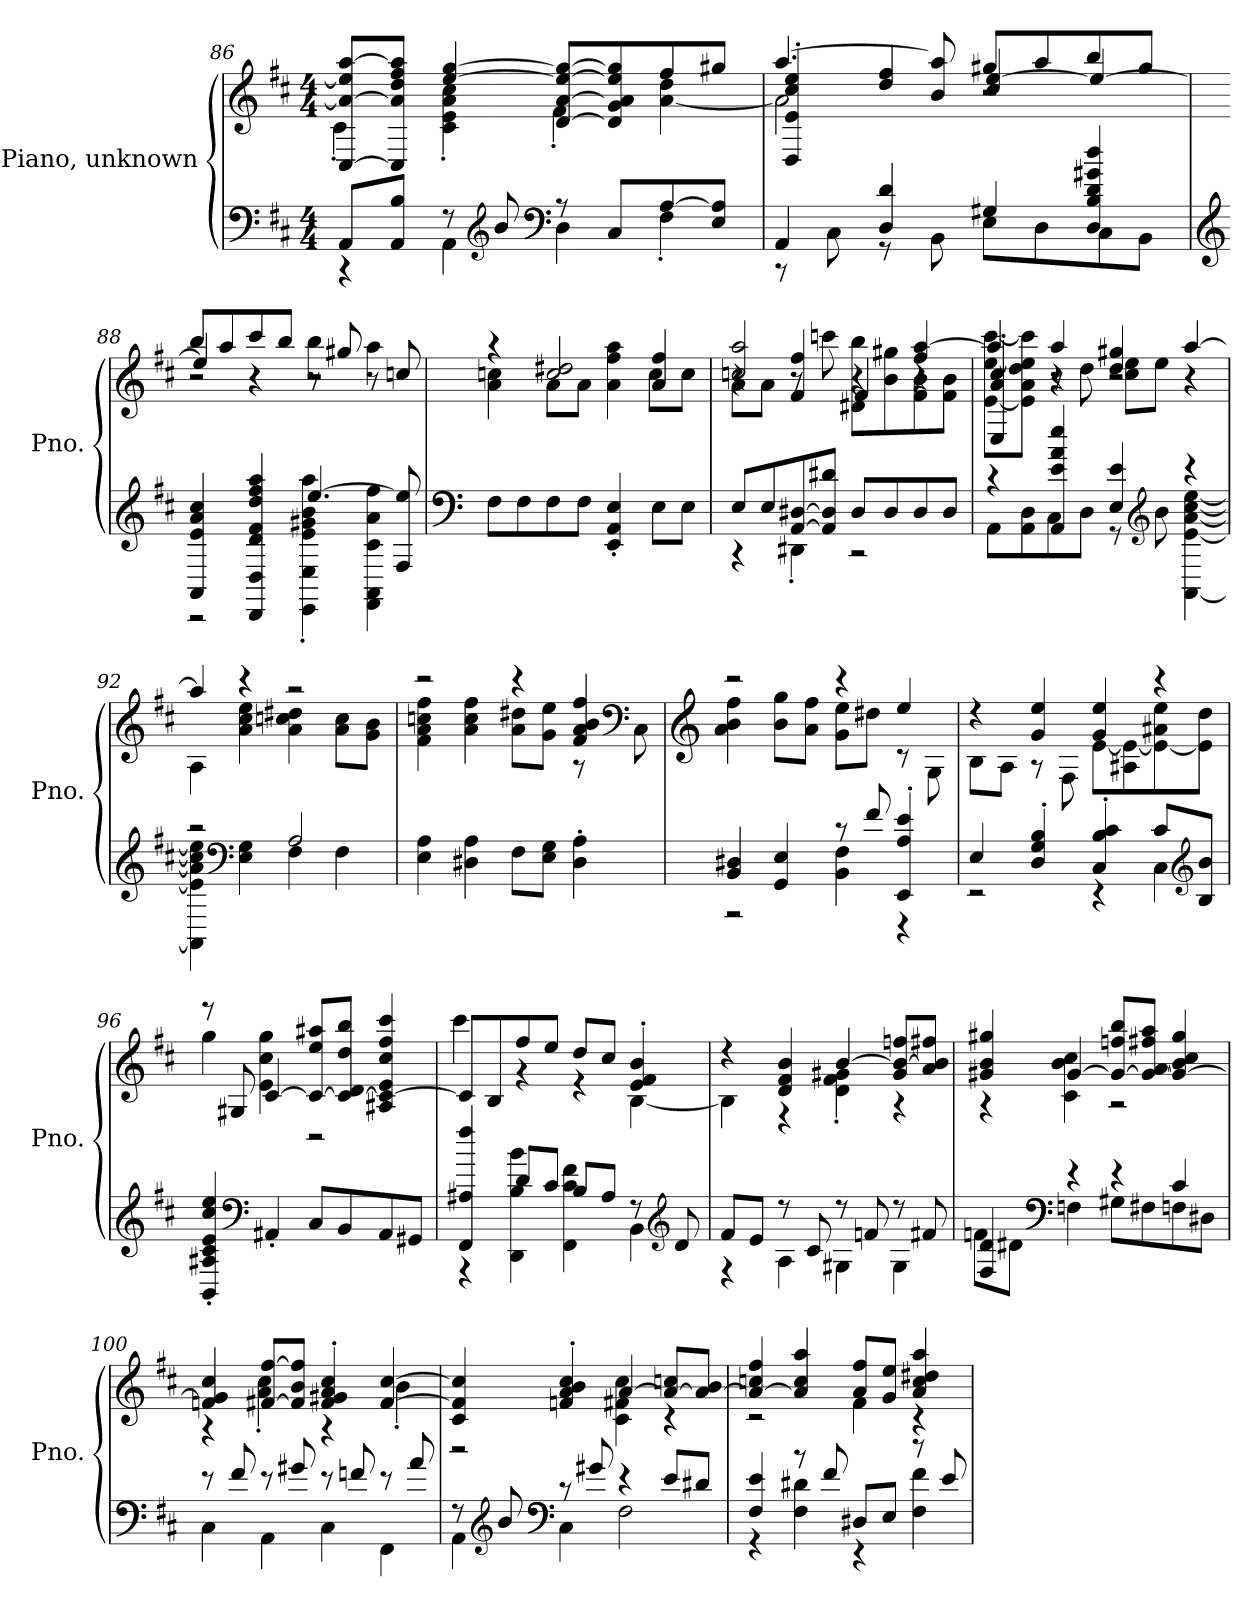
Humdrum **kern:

**kern	**kern
*part1	*part1
*staff2	*staff1
*I"Piano, unknown	*
*I'Pno.	*
*clefF4	*clefG2
*k[f#c#]	*k[f#c#]
*M4/4	*M4/4
=86	=86
*^	*^
8AA/L	4r	[8C#/ 8a/_ 8ee/] [8aa/L	4c#'\
8AA/ 8B/J	.	8C#/] 8a/] 8dd/ 8ff#/ 8aa/]J	.
8r	4AA\	[4ee/ [4gg/	4c#\' 4e\' 4a\' 4cc#\'
*clefG2	*	*	*
8b/	.	.	.
*clefF4	*	*	*
8r	4D\	[8d/ [8a/ 8ee/_ 8gg/_L	4f#'\
8C#/L	.	8d/] 8g/ 8a/] 8ee/] 8gg/]	.
[8A/	4F#'\	8ff#/	[4a\ 4dd\
8E/ 8A/]J	.	8gg#X/J	.
=87	=87	=87	=87
*	*	*	*^
4AA/	8r	[4.aa/	2a\]	4D/' 4e/' 4cc#/' 4ee/'
.	8C#\	.	.	.
4D/ 4d/	8r	.	.	4dd/ 4ff#/
.	8BB\	8b/ 8aa/]	.	.
4G#X/	8E\L	8gg#X/L	2r	4cc#/ [4ee/
.	8D\	8aa/	.	.
4D/ 4B/ 4d/ 4g#X/ 4dd/	8C#\	8bb/	.	4ee/_
.	8BB\J	8gg#/J	.	.
!!LO:LB:g=z	!!	!!
=88	=88	=88	=88	=88
*clefG2	*	*	*	*
4AA/ 4e/ 4a/ 4cc#/	2r	8bb/L	2r	4ee/]
.	.	8aa/	.	.
4DD/ 4D/ 4d/ 4f#/ 4dd/ 4ff#/ 4aa/	.	8ccc#/	.	4r
.	.	8bb/J	.	.
[4.ee/	4EE\' 4E\' 4e\' 4g#X\' 4b\' 4aa\'	8r	4bb\	2r
.	.	8gg#X/	.	.
.	4FF#\ 4AA\ 4c#\ 4a\ 4ff#\	8r	4aa\	.
8F#/ 8ee/]	.	8ccn/	.	.
*v	*v	*	*	*
*	*v	*v	*v
=89	=89
*clefF4	*
*	*^
8F#\L	4r	4a\ 4ccn\
8F#\	.	.
8F#\	2cc/ 2dd#X/	8a\L
8F#\J	.	8a\J
4EE/' 4AA/' 4E/'	.	4a\ 4ff#\ 4aa\
8E\L	4a/ 4ff#/	8cc\L
8E\J	.	8cc\J
=90	=90	=90
*^	*	*^
8E/L	4r	2ccn/ 2aa/	8a\L	4r
8E/	.	.	8a\J	.
[8AA/ [8D#X/	4DD#X'\	.	8r	4f#/ 4ff#/
8AA/] 8D#/] 8d#X/J	.	.	8cccn\	.
8D#/L	2r	4r	8d#X\ 8bb\L	4f#/
8D#/	.	.	8b\ 8gg#X\	.
8D#/	.	4ff#/ [4aa/	8f#\ 8b\	4r
8D#/J	.	.	8f#\ 8b\J	.
!!LO:LB:g=z	!!	!!
=91	=91	=91	=91	=91
4r	8AA\L	4aa/]	[8e\ [8ee\ [8ccc#\L	4E/' 4a/' 4cc#/'
.	8AA\ 8D\	.	8e\] 8a\ 8dd\ 8ee\] 8ccc#\]J	.
4AA/ 4e/ 4a/ 4ee/	8C#\	4aa/	8r	4r
.	8D\J	.	8dd\	.
4E/ 4e/	8r	4dd/ 4gg#X/	8cc#\ 8ee\L	2r
*clefG2	*	*	*	*
.	8b\	.	8ee\J	.
4r	[4AA\ [4e\ [4a\ [4cc#\ [4ee\	[4aa/	4r	.
*	*	*	*v	*v
=92	=92	=92	=92
2r	4AA\] 4e\] 4a\] 4cc#\] 4ee\]	4aa/]	4A\
*clefF4	*	*	*
.	4E\ 4G\	4r	4a\ 4cc#\ 4ee\
2A/	4F#\	2r	4a\ 4ccn\ 4dd#X\
.	4F#\	.	8a\ 8cc\L
.	.	.	8g\ 8b\J
*v	*v	*	*
=93	=93	=93
4E\ 4A\	2r	4f#\ 4a\ 4ccn\ 4ff#\
4D#X\ 4A\	.	4a\ 4cc\ 4ff#\
8F#\L	4r	8a\ 8dd#X\L
8E\ 8G\J	.	8g\ 8ee\J
4D#\' 4A\'	4f#/ 4a/ 4b/ 4ff#/	8r
*	*clefF4	*
.	.	8C#\
=94	=94	=94
*	*clefG2	*
*^	*	*
4BB/ 4D#X/	2r	2r	4a\ 4b\ 4ff#\
4GG/ 4E/	.	.	8b\ 8gg\L
.	.	.	8a\ 8ff#\J
8r	4BB\ 4F#\	4r	8g\ 8ee\L
8f#/	.	.	8dd#X\J
4EE/' 4A/' 4e/'	4r	4ee/	8r
.	.	.	8G\
!!LO:LB:g=z	!!
=95	=95	=95	=95
4E/	2r	4r	8B\L
.	.	.	8A\J
4D/' 4G/' 4B/'	.	4g/ 4ee/	8r
.	.	.	8F#\
4C#/' 4B/' 4c#/'	4r	4g/ 4ee/	[8e\L
.	.	.	8A#X\ 8e\_
8c#/L	4C#\	4r	8e\_ 8a#X\ 8ee\
*clefG2	*	*	*
8B/ 8b/J	.	.	8e\] 8dd\J
*v	*v	*	*
=96	=96	=96
4BB/' 4A#X/' 4c#/' 4e/' 4cc#/' 4ee/'	8r	4gg\
.	8G#X/	.
*clefF4	*	*
4AA#X'/	[4c#/	4e\ 4cc#\ 4gg\
8C#/L	8c#/_ 8ee/ 8aa#X/L	2r
8BB/	8c#/_ 8d/ 8dd/ 8bb/J	.
8AA#/	4A#X/ 4c#/_ 4e/ 4cc#/ 4ff#/ 4ccc#/	.
8GG#X/J	.	.
=97	=97	=97
*^	*	*
4FF#/ 4A#X/ 4ff#/	4r	8c#/L]	4ccc#\
.	.	8B/	.
8d/L	4DD\ 4B\ 4b\	8ff#/	4r
8c#/J	.	8ee/J	.
8B/L	4FF#\ 4c#\ 4f#\	8dd/L	4r
8A#/J	.	8cc#/J	.
8r	4BB\	4e/' 4f#/' 4b/'	[4B\
*clefG2	*	*	*
8d/	.	.	.
!!LO:PB:g=z	!!
=98	=98	=98	=98
8f#/L	4r	4r	4B\]
8e/J	.	.	.
8r	4A\	4d/ 4f#/ 4b/	4r
8c#/	.	.	.
8r	4G#X\	[4b/	4d\' 4f#\' 4g#X\'
8fn/	.	.	.
8r	4G#\	8g#/ 8b/_ 8ffn/L	4r
8f#X/	.	8a/ 8b/] 8ff#X/J	.
=99	=99	=99	=99
4F#/ 4d/	8fn\L	4g#X/ 4b/ 4gg#X/	4r
.	8d#X\J	.	.
*clefF4	*	*	*
4r	4Fn\	[4g#/	4c#\ 4b\ 4cc#\
4r	8G#X\L	8g#/_ 8ffn/ 8bb/L	2r
.	8F#X\	8g#/_ 8a/ 8ff#X/ 8aa/J	.
4c#/	8Fn\	4g#/_ 4b/ 4cc#/ 4gg#/	.
.	8D#X\J	.	.
=100	=100	=100	=100
8r	4C#\	4fn/ 4g#/] 4cc#/	4r
8f#/	.	.	.
8r	4AA\	[8f#X/ [8ff#/L	4a\' 4cc#\'
8g#X/	.	8f#/] 8b/ 8ff#/]J	.
8r	4C#\	4f#/' 4g#X/' 4a/' 4cc#/'	4r
8fn/	.	.	.
8r	4FF#\	[4f#/ [4cc#/	4b'\
8a/	.	.	.
!!LO:LB:g=z	!!
=101	=101	=101	=101
8r	4AA\	4c#/ 4f#/] 4cc#/]	2r
*clefG2	*	*	*
8b/	.	.	.
*clefF4	*	*	*
8r	4C#\	4fn/' 4a/' 4b/' 4cc#/'	.
8g#X/	.	.	.
4r	2F#\	[4a/	4c#\ 4f#X\ 4cc#\
8e/L	.	8a/_ 8ccn/L	4r
8d#X/J	.	8a/_ 8b/J	.
=102	=102	=102	=102
4F#/ 4e/	4r	4a/_ 4ccn/ 4ff#/	2r
8r	4F#\ 4d#X\	4a/] 4cc/ 4aa/	.
8f#/	.	.	.
8D#X/L	4r	8a/ 8ff#/L	4f#\
8E/J	.	8g/ 8ee/J	.
8r	4F#\ 4f#\	4a/ 4cc/ 4dd#X/ 4aa/	4r
8e/	.	.	.
*v	*v	*	*
*	*v	*v
=	=
*-	*-
